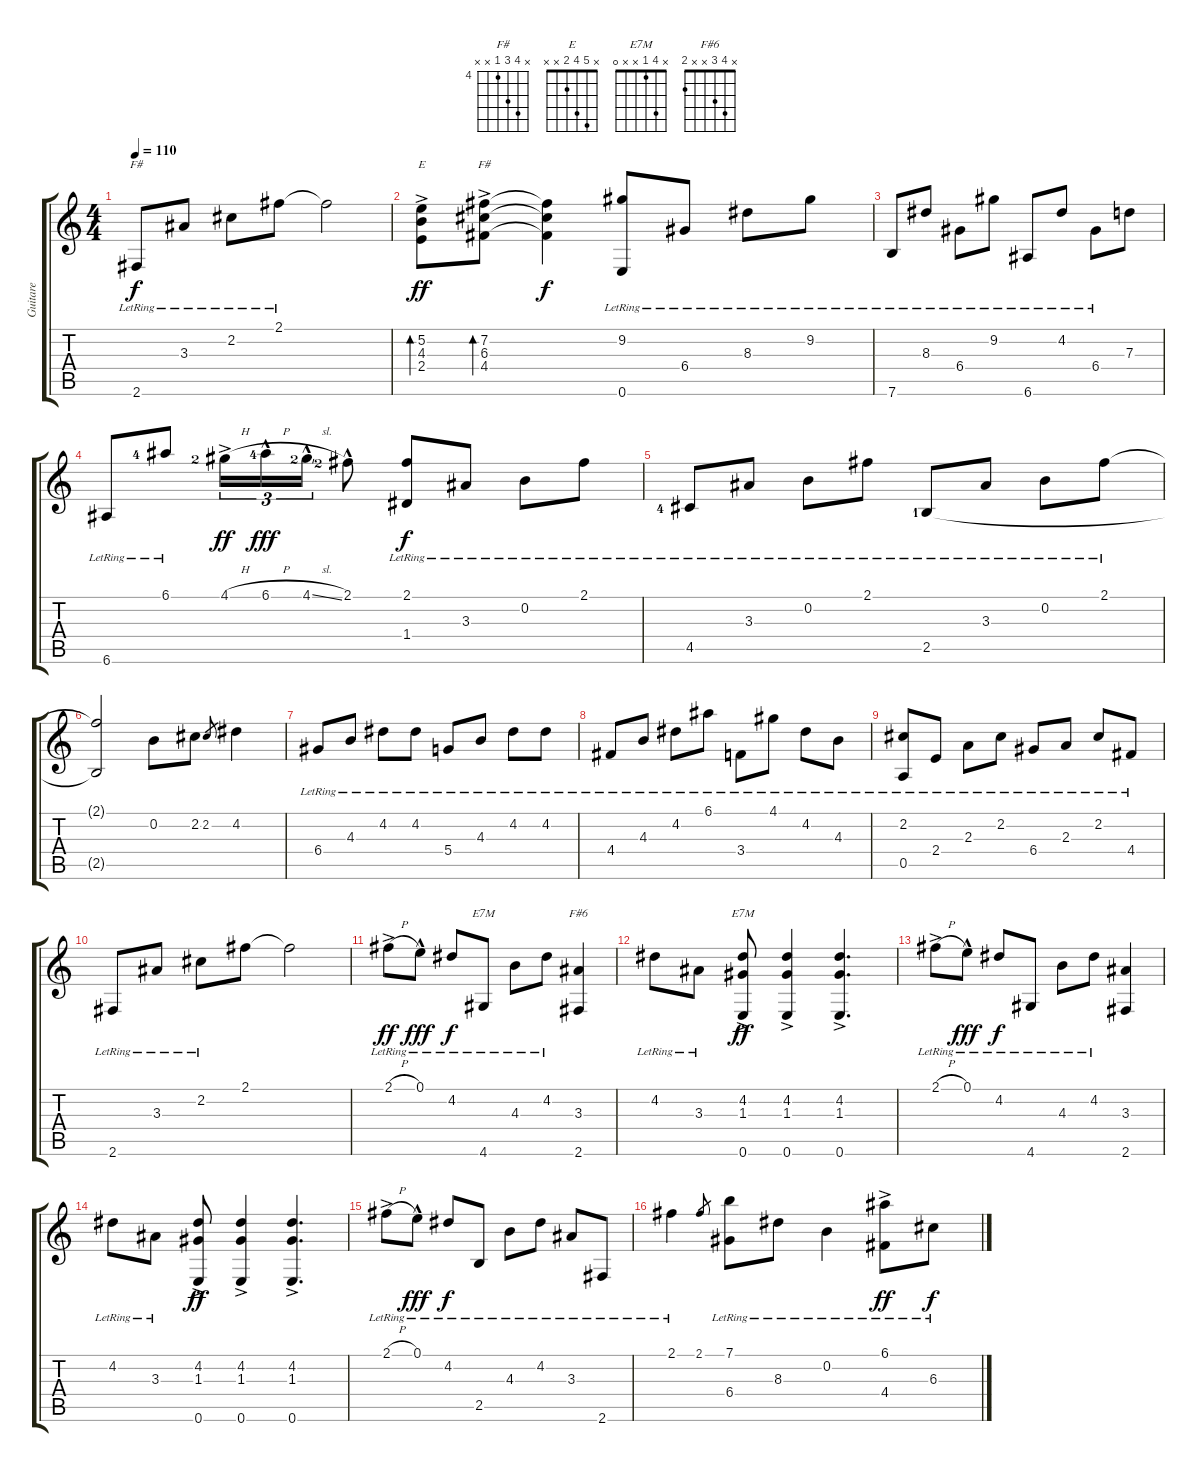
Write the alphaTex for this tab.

\track ("Guitare" "Guitare") {instrument acousticguitarsteel}
\staff {score tabs}
\tuning (E4 B3 G3 D3 A2 E2) {hide}
\chord ("F#" 2 2 3 x x 2) {barre 2}
\chord ("E" x 5 4 2 x x)
\chord ("F#" x 7 6 4 x x) {firstfret 4}
\chord ("E7M" 0 4 4 x x 4)
\chord ("F#6" x 4 3 x x 2)
\chord ("E7M" x 4 1 x x 0)
\ts (4 4)
\tempo 110
\clef g2
\ks c
2.6{lr}.8{ch "F#" dy f} 3.3{lr}.8 2.2{lr}.8 2.1{lr}.8 2.1{t}.2 |
(5.2 4.3 2.4{ac}).8{bd 60 ch "E" dy ff} (7.2 6.3 4.4{ac}).8{bd 60 ch "F#"} (7.2{t} 6.3{t} 4.4{t}).4{dy f} (9.2{lr} 0.6{lr}).8 6.4{lr}.8 8.3{lr}.8 9.2{lr}.8 |
7.6{lr}.8 8.3{lr}.8 6.4{lr}.8 9.2{lr}.8 6.6{lr}.8 4.2{lr}.8 6.4{lr}.8 7.3.8 |
6.6{lr}.8 6.1{lr lf 5}.8 4.1{h ac lf 3}.16{tu (3 2) dy ff} 6.1{h hac lf 5}.16{tu (3 2) dy fff} 4.1{sl hac lf 3}.16{tu (3 2)} 2.1{hac lf 3}.8 (2.1{lr} 1.4{lr}).8{dy f} 3.3{lr}.8 0.2{lr}.8 2.1{lr}.8 |
4.5{lr lf 5}.8 3.3{lr}.8 0.2{lr}.8 2.1{lr}.8 2.5{lr lf 2}.8 3.3{lr}.8 0.2{lr}.8 2.1{lr}.8 |
(2.1{t} 2.5{t}).2 0.2.8 2.2.8 2.2.8{gr} 4.2.4 |
6.4{lr}.8 4.3{lr}.8 4.2{lr}.8 4.2{lr}.8 5.4{lr}.8 4.3{lr}.8 4.2{lr}.8 4.2{lr}.8 |
4.4{lr}.8 4.3{lr}.8 4.2{lr}.8 6.1{lr}.8 3.4{lr}.8 4.1{lr}.8 4.2{lr}.8 4.3{lr}.8 |
(2.2{lr} 0.5{lr}).8 2.4{lr}.8 2.3{lr}.8 2.2{lr}.8 6.4{lr}.8 2.3{lr}.8 2.2{lr}.8 4.4{lr}.8 |
2.6{lr}.8 3.3{lr}.8 2.2{lr}.8 2.1.8 2.1{t}.2 |
2.1{h ac lr}.8{dy ff} 0.1{hac lr}.8{dy fff} 4.2{lr}.8{dy f} 4.6{lr}.8{ch "E7M"} 4.3{lr}.8 4.2{lr}.8 (3.3 2.6).4{ch "F#6"} |
4.2{lr}.8 3.3{lr}.8 (4.2 1.3 0.6{ac}).8{ch "E7M" dy ff} (4.2 1.3 0.6{ac}).4 (4.2 1.3 0.6{ac}).4{d} |
2.1{h ac lr}.8 0.1{hac lr}.8{dy fff} 4.2{lr}.8{dy f} 4.6{lr}.8 4.3{lr}.8 4.2{lr}.8 (3.3 2.6).4 |
4.2{lr}.8 3.3{lr}.8 (4.2 1.3 0.6{ac}).8{dy ff} (4.2 1.3 0.6{ac}).4 (4.2 1.3 0.6{ac}).4{d} |
2.1{h ac lr}.8 0.1{hac lr}.8{dy fff} 4.2{lr}.8{dy f} 2.5{lr}.8 4.3{lr}.8 4.2{lr}.8 3.3{lr}.8 2.6{lr}.8 |
2.1{lr}.4 2.1.8{gr} (7.1{lr} 6.4{lr}).8 8.3{lr}.8 0.2{lr}.4 (6.1{lr} 4.4{ac lr}).8{dy ff} 6.3{lr}.8{dy f}
